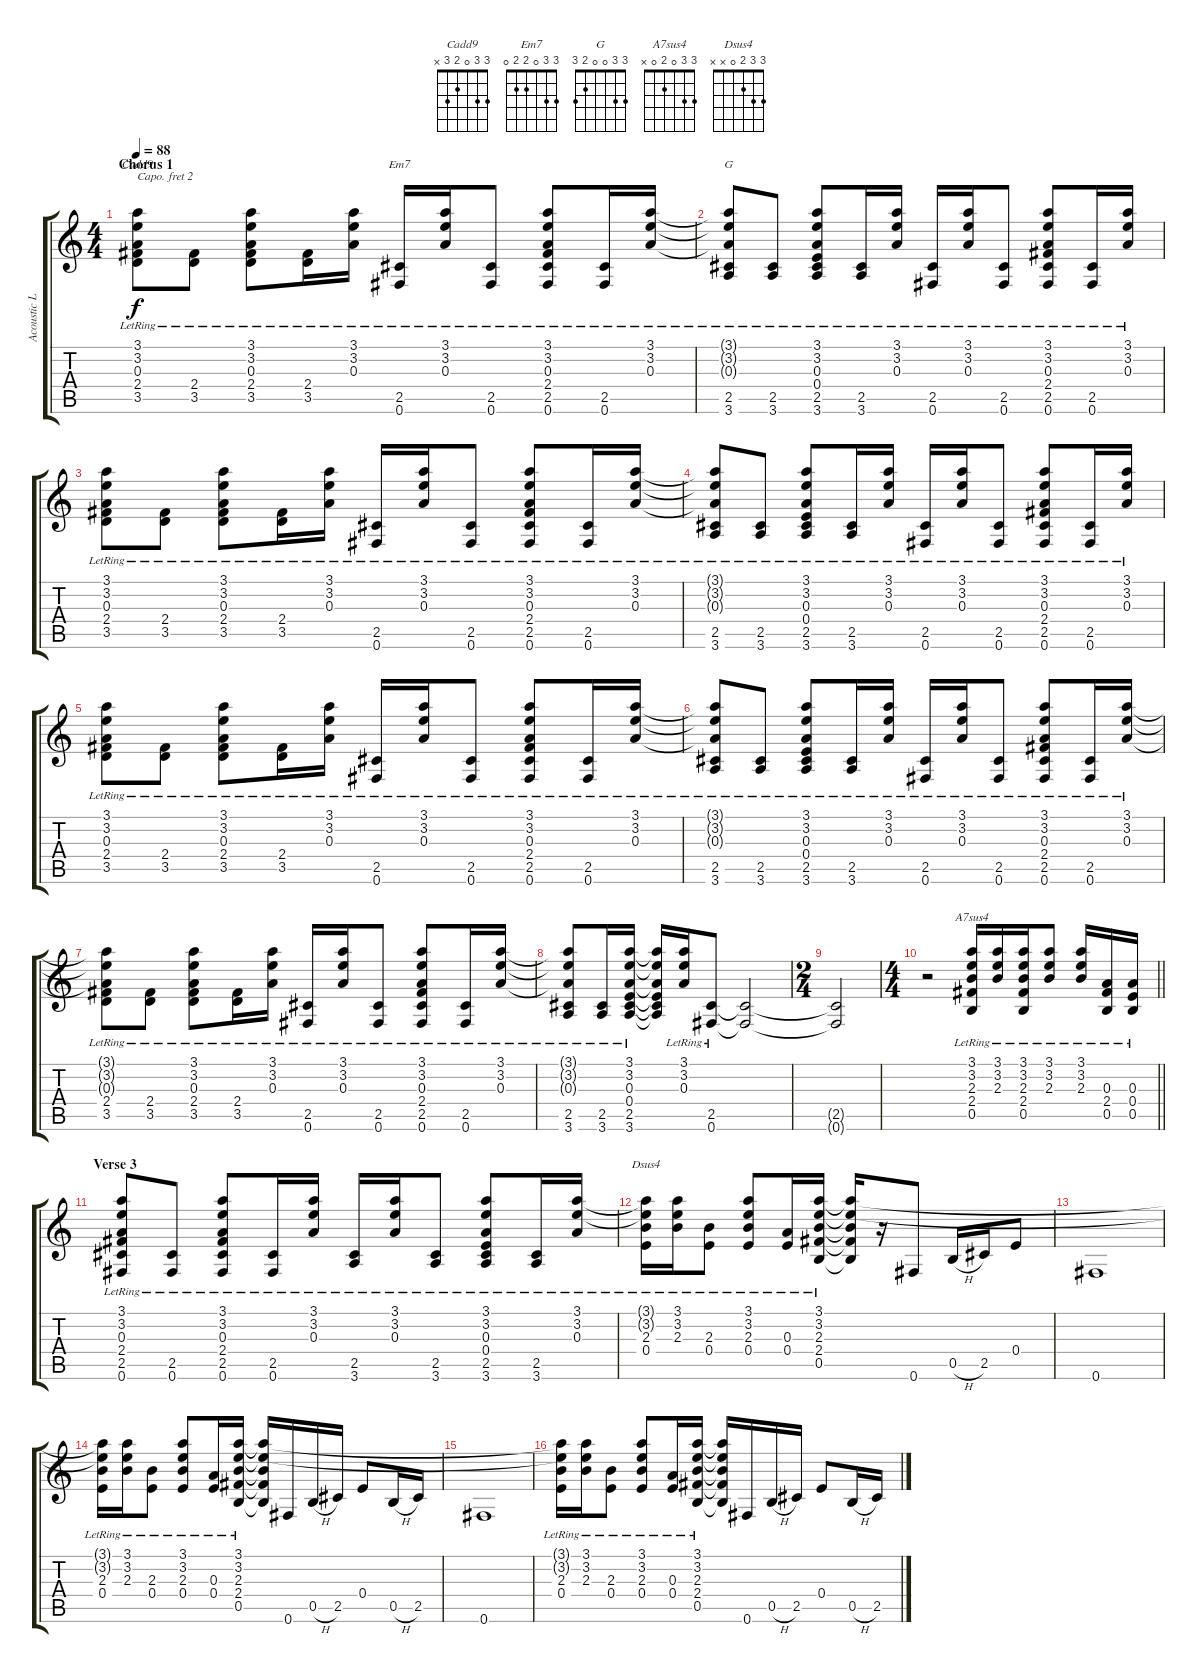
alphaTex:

\track ("Acoustic Lead Guitar" "Acoustic L") {instrument acousticguitarsteel}
\staff {score tabs}
\capo 2
\tuning (E4 B3 G3 D3 A2 E2) {hide}
\chord ("Cadd9" 3 3 0 2 3 x)
\chord ("Em7" 3 3 0 2 2 0)
\chord ("G" 3 3 0 0 2 3)
\chord ("A7sus4" 3 3 0 2 0 x)
\chord ("Dsus4" 3 3 2 0 x x)
\ts (4 4)
\section ("" "Chorus 1")
\tempo 88
\clef g2
\ks c
(3.1{lr} 3.2{lr} 0.3{lr} 2.4{lr} 3.5{lr}).8{ch "Cadd9" dy f} (2.4{lr} 3.5{lr}).8 (3.1{lr} 3.2{lr} 0.3{lr} 2.4{lr} 3.5{lr}).8 (2.4{lr} 3.5{lr}).16 (3.1{lr} 3.2{lr} 0.3{lr}).16 (2.5{lr} 0.6{lr}).16{ch "Em7"} (3.1{lr} 3.2{lr} 0.3{lr}).16 (2.5{lr} 0.6{lr}).8 (3.1{lr} 3.2{lr} 0.3{lr} 2.4{lr} 2.5{lr} 0.6{lr}).8 (2.5{lr} 0.6{lr}).16 (3.1{lr} 3.2{lr} 0.3{lr}).16 |
(3.1{t} 3.2{t} 0.3{t} 2.5{lr} 3.6).8{ch "G"} (2.5{lr} 3.6).8 (3.1{lr} 3.2{lr} 0.3{lr} 0.4{lr} 2.5{lr} 3.6).8 (2.5{lr} 3.6).16 (3.1{lr} 3.2{lr} 0.3{lr}).16 (2.5{lr} 0.6{lr}).16 (3.1{lr} 3.2{lr} 0.3{lr}).16 (2.5{lr} 0.6{lr}).8 (3.1{lr} 3.2{lr} 0.3{lr} 2.4{lr} 2.5{lr} 0.6{lr}).8 (2.5{lr} 0.6{lr}).16 (3.1{lr} 3.2{lr} 0.3{lr}).16 |
(3.1{lr} 3.2{lr} 0.3{lr} 2.4{lr} 3.5{lr}).8 (2.4{lr} 3.5{lr}).8 (3.1{lr} 3.2{lr} 0.3{lr} 2.4{lr} 3.5{lr}).8 (2.4{lr} 3.5{lr}).16 (3.1{lr} 3.2{lr} 0.3{lr}).16 (2.5{lr} 0.6{lr}).16 (3.1{lr} 3.2{lr} 0.3{lr}).16 (2.5{lr} 0.6{lr}).8 (3.1{lr} 3.2{lr} 0.3{lr} 2.4{lr} 2.5{lr} 0.6{lr}).8 (2.5{lr} 0.6{lr}).16 (3.1{lr} 3.2{lr} 0.3{lr}).16 |
(3.1{t} 3.2{t} 0.3{t} 2.5{lr} 3.6).8 (2.5{lr} 3.6).8 (3.1{lr} 3.2{lr} 0.3{lr} 0.4{lr} 2.5{lr} 3.6).8 (2.5{lr} 3.6).16 (3.1{lr} 3.2{lr} 0.3{lr}).16 (2.5{lr} 0.6{lr}).16 (3.1{lr} 3.2{lr} 0.3{lr}).16 (2.5{lr} 0.6{lr}).8 (3.1{lr} 3.2{lr} 0.3{lr} 2.4{lr} 2.5{lr} 0.6{lr}).8 (2.5{lr} 0.6{lr}).16 (3.1{lr} 3.2{lr} 0.3{lr}).16 |
(3.1{lr} 3.2{lr} 0.3{lr} 2.4{lr} 3.5{lr}).8 (2.4{lr} 3.5{lr}).8 (3.1{lr} 3.2{lr} 0.3{lr} 2.4{lr} 3.5{lr}).8 (2.4{lr} 3.5{lr}).16 (3.1{lr} 3.2{lr} 0.3{lr}).16 (2.5{lr} 0.6{lr}).16 (3.1{lr} 3.2{lr} 0.3{lr}).16 (2.5{lr} 0.6{lr}).8 (3.1{lr} 3.2{lr} 0.3{lr} 2.4{lr} 2.5{lr} 0.6{lr}).8 (2.5{lr} 0.6{lr}).16 (3.1{lr} 3.2{lr} 0.3{lr}).16 |
(3.1{t} 3.2{t} 0.3{t} 2.5{lr} 3.6).8 (2.5{lr} 3.6).8 (3.1{lr} 3.2{lr} 0.3{lr} 0.4{lr} 2.5{lr} 3.6).8 (2.5{lr} 3.6).16 (3.1{lr} 3.2{lr} 0.3{lr}).16 (2.5{lr} 0.6{lr}).16 (3.1{lr} 3.2{lr} 0.3{lr}).16 (2.5{lr} 0.6{lr}).8 (3.1{lr} 3.2{lr} 0.3{lr} 2.4{lr} 2.5{lr} 0.6{lr}).8 (2.5{lr} 0.6{lr}).16 (3.1{lr} 3.2{lr} 0.3{lr}).16 |
(3.1{t} 3.2{t} 0.3{t} 2.4{lr} 3.5{lr}).8 (2.4{lr} 3.5{lr}).8 (3.1{lr} 3.2{lr} 0.3{lr} 2.4{lr} 3.5{lr}).8 (2.4{lr} 3.5{lr}).16 (3.1{lr} 3.2{lr} 0.3{lr}).16 (2.5{lr} 0.6{lr}).16 (3.1{lr} 3.2{lr} 0.3{lr}).16 (2.5{lr} 0.6{lr}).8 (3.1{lr} 3.2{lr} 0.3{lr} 2.4{lr} 2.5{lr} 0.6{lr}).8 (2.5{lr} 0.6{lr}).16 (3.1{lr} 3.2{lr} 0.3{lr}).16 |
(3.1{t} 3.2{t} 0.3{t} 2.5{lr} 3.6{lr}).8 (2.5{lr} 3.6{lr}).16 (3.1{lr} 3.2{lr} 0.3{lr} 0.4{lr} 2.5{lr} 3.6{lr}).16 (3.1{t} 3.2{t} 0.3{t} 0.4{t} 2.5{t} 3.6{t}).16 (3.1{lr} 3.2{lr} 0.3{lr}).16 (2.5{lr} 0.6{lr}).8 (2.5{t} 0.6{t}).2 |
\ts (2 4)
(2.5{t} 0.6{t}).2 |
\ts (4 4)
\barLineRight lightlight
r.2 (3.1{lr} 3.2{lr} 2.3{lr} 2.4{lr} 0.5{lr}).16{ch "A7sus4"} (3.1{lr} 3.2{lr} 2.3{lr}).16 (3.1{lr} 3.2{lr} 2.3{lr} 2.4{lr} 0.5{lr}).16 (3.1{lr} 3.2{lr} 2.3{lr}).8 (3.1{lr} 3.2{lr} 2.3{lr}).16 (0.3{lr} 2.4{lr} 0.5{lr}).16 (0.3{lr} 0.4{lr} 0.5{lr}).16 |
\section ("" "Verse 3")
(3.1{lr} 3.2{lr} 0.3{lr} 2.4{lr} 2.5{lr} 0.6{lr}).8 (2.5{lr} 0.6{lr}).8 (3.1{lr} 3.2{lr} 0.3{lr} 2.4{lr} 2.5{lr} 0.6{lr}).8 (2.5{lr} 0.6{lr}).16 (3.1{lr} 3.2{lr} 0.3{lr}).16 (2.5{lr} 3.6{lr}).16 (3.1{lr} 3.2{lr} 0.3{lr}).16 (2.5{lr} 3.6{lr}).8 (3.1{lr} 3.2{lr} 0.3{lr} 0.4{lr} 2.5{lr} 3.6{lr}).8 (2.5{lr} 3.6{lr}).16 (3.1{lr} 3.2{lr} 0.3{lr}).16 |
(3.1{t} 3.2{t} 2.3{lr} 0.4{lr}).16{ch "Dsus4"} (3.1{lr} 3.2{lr} 2.3{lr}).16 (2.3{lr} 0.4{lr}).8 (3.1{lr} 3.2{lr} 2.3{lr} 0.4{lr}).8 (0.3{lr} 0.4{lr}).16 (3.1{lr} 3.2{lr} 2.3{lr} 2.4{lr} 0.5{lr}).16 (3.1{t} 3.2{t} 2.3{t} 2.4{t} 0.5{t}).16 r.16 0.6.8 0.5{h}.16 2.5.16 0.4.8 |
0.6.1 |
(3.1{t} 3.2{t} 2.3{lr} 0.4{lr}).16 (3.1{lr} 3.2{lr} 2.3{lr}).16 (2.3{lr} 0.4{lr}).8 (3.1{lr} 3.2{lr} 2.3{lr} 0.4{lr}).8 (0.3{lr} 0.4{lr}).16 (3.1{lr} 3.2{lr} 2.3{lr} 2.4{lr} 0.5{lr}).16 (3.1{t} 3.2{t} 2.3{t} 2.4{t} 0.5{t}).16 0.6.16 0.5{h}.16 2.5.16 0.4.8 0.5{h}.16 2.5.16 |
0.6.1 |
(3.1{t} 3.2{t} 2.3{lr} 0.4{lr}).16 (3.1{lr} 3.2{lr} 2.3{lr}).16 (2.3{lr} 0.4{lr}).8 (3.1{lr} 3.2{lr} 2.3{lr} 0.4{lr}).8 (0.3{lr} 0.4{lr}).16 (3.1{lr} 3.2{lr} 2.3{lr} 2.4{lr} 0.5{lr}).16 (3.1{t} 3.2{t} 2.3{t} 2.4{t} 0.5{t}).16 0.6.16 0.5{h}.16 2.5.16 0.4.8 0.5{h}.16 2.5.16
